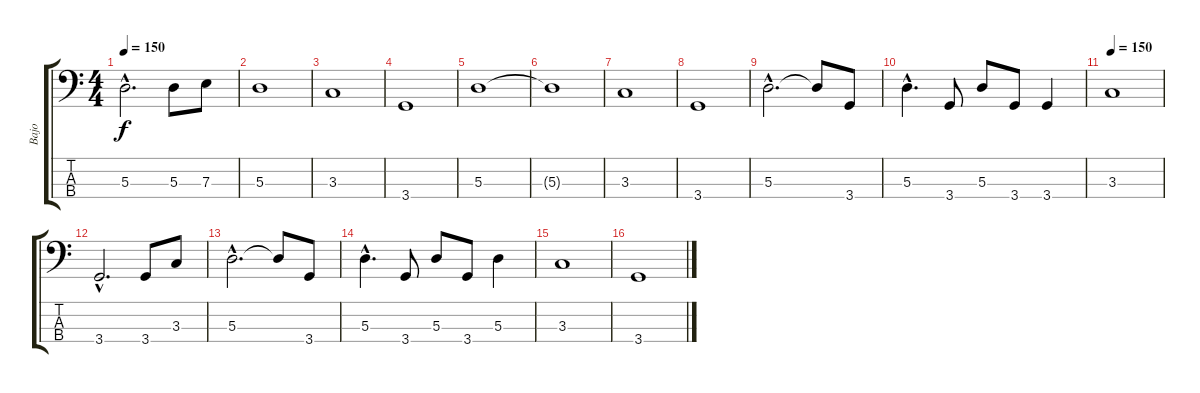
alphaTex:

\track ("Bajo" "Bajo") {instrument electricbasspick}
\staff {score tabs}
\tuning (G2 D2 A1 E1) {hide}
\ts (4 4)
\tempo 150
\clef f4
\ks c
5.3{hac}.2{d dy f} 5.3.8 7.3.8 |
5.3.1 |
3.3.1 |
3.4.1 |
5.3.1 |
5.3{t}.1 |
3.3.1 |
3.4.1 |
5.3{hac}.2{d} 5.3{t}.8 3.4.8 |
5.3{hac}.4{d} 3.4.8 5.3.8 3.4.8 3.4.4 |
\tempo 150
3.3.1 |
3.4{hac}.2{d} 3.4.8 3.3.8 |
5.3{hac}.2{d} 5.3{t}.8 3.4.8 |
5.3{hac}.4{d} 3.4.8 5.3.8 3.4.8 5.3.4 |
3.3.1 |
3.4.1
